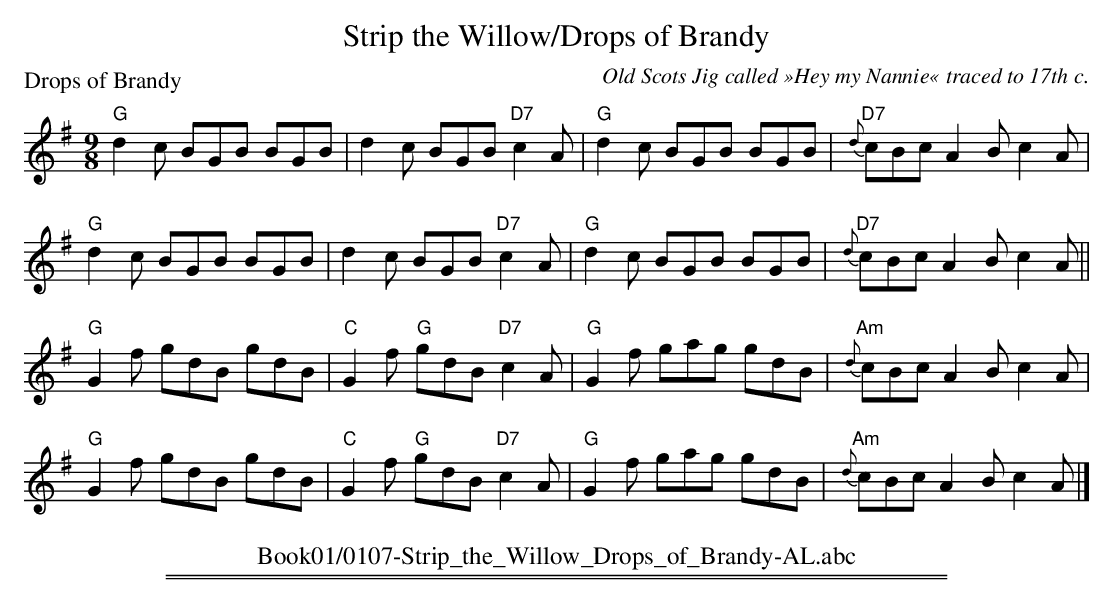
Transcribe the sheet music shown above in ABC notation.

X:1
T: Strip the Willow/Drops of Brandy
P: Drops of Brandy
C:Old Scots Jig called »Hey my Nannie« traced to 17th c.
M:9/8
K:G
"G"d2 c BGB BGB|d2 c BGB "D7"c2A|"G"d2c BGB BGB|"D7"{d}cBc A2B c2A|
"G"d2 c BGB BGB|d2 c BGB "D7"c2A|"G"d2c BGB BGB|"D7"{d}cBc A2B c2A||
"G"G2f gdB gdB|"C"G2f "G"gdB "D7"c2A|"G"G2f gag gdB|"Am"{d}cBc A2B c2A|
"G"G2f gdB gdB|"C"G2f "G"gdB "D7"c2A|"G"G2f gag gdB|"Am"{d}cBc A2B c2A|]
